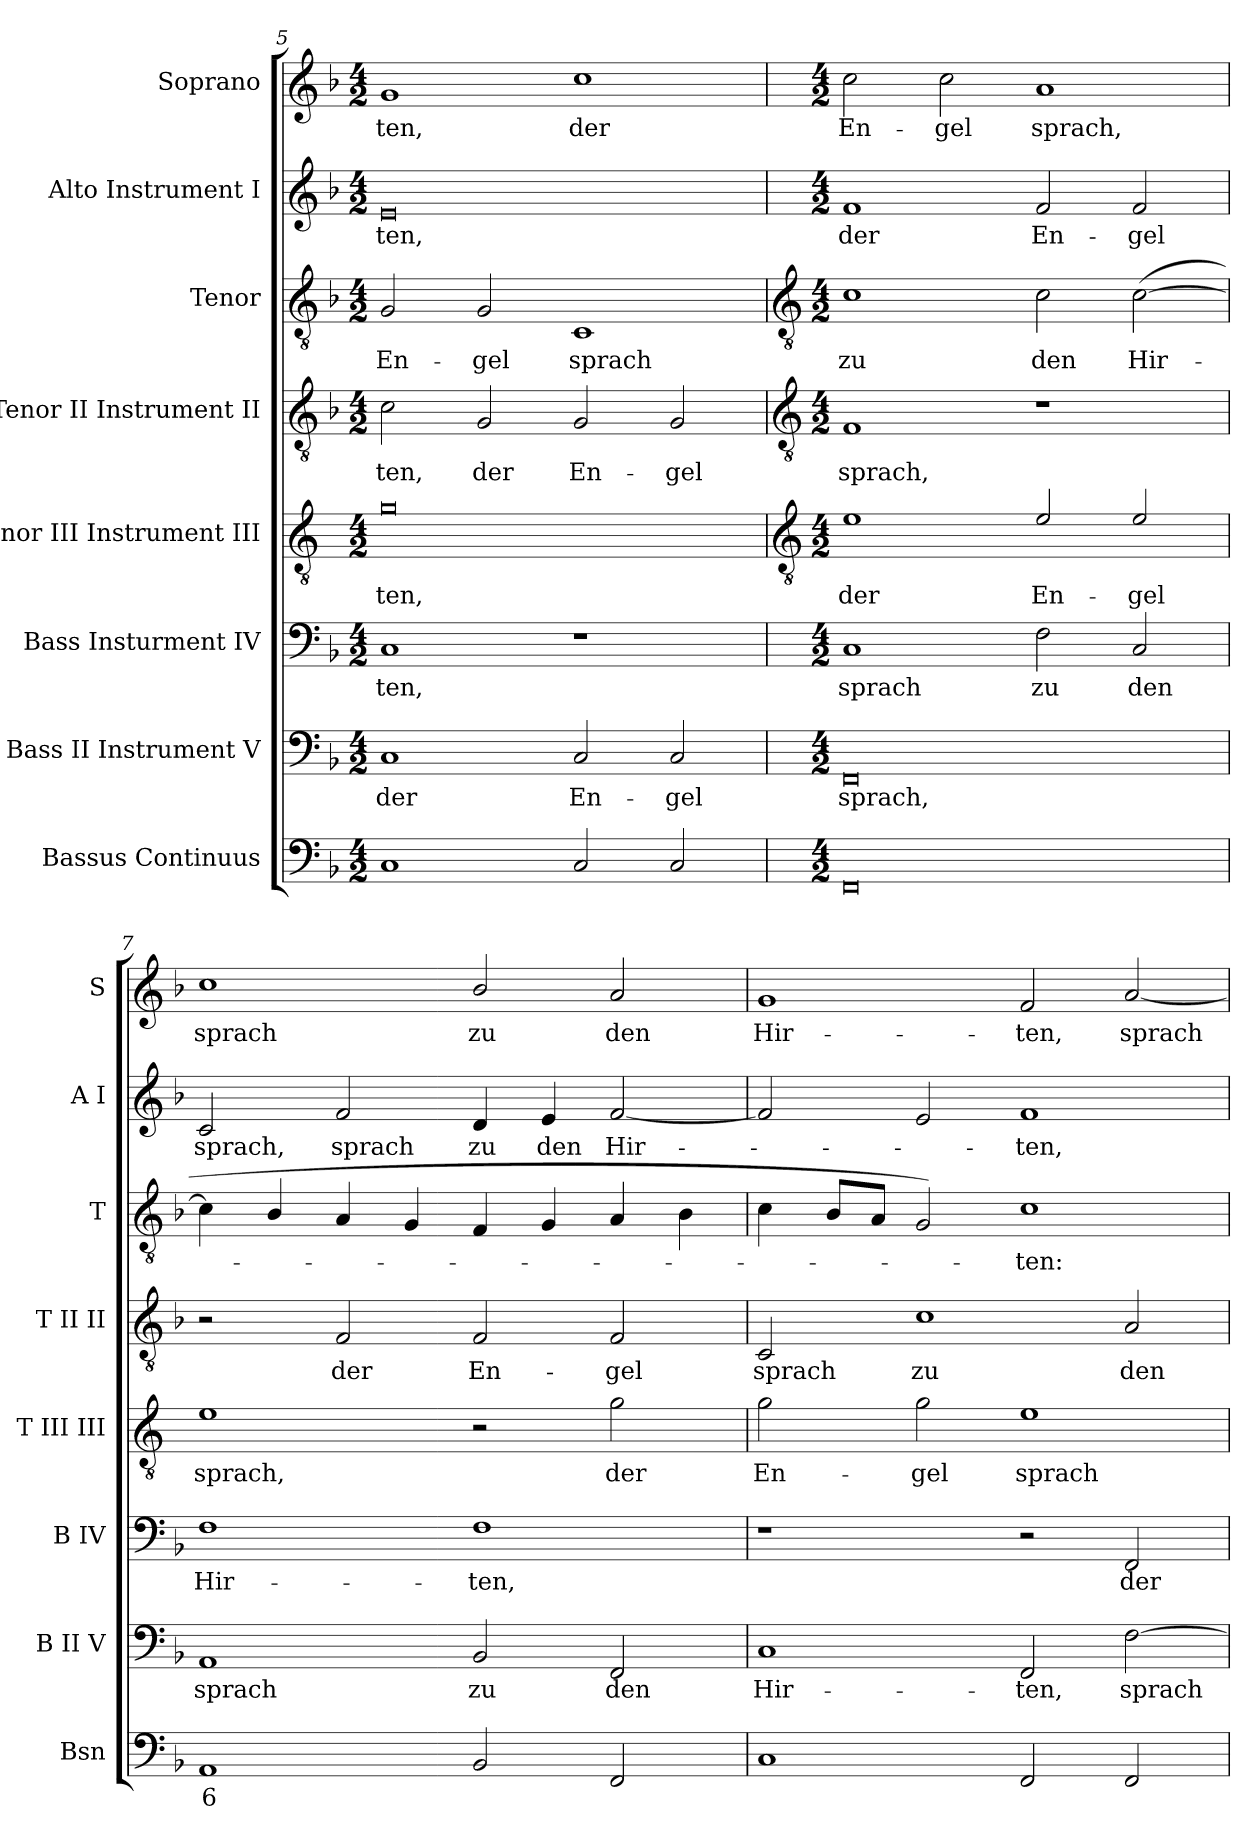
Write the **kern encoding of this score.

**kern	**text	**kern	**text	**kern	**text	**kern	**text	**kern	**text	**kern	**text	**kern	**text	**kern	**text
*part8	*part8	*part7	*part7	*part6	*part6	*part5	*part5	*part4	*part4	*part3	*part3	*part2	*part2	*part1	*part1
*staff8	*staff8	*staff7	*staff7	*staff6	*staff6	*staff5	*staff5	*staff4	*staff4	*staff3	*staff3	*staff2	*staff2	*staff1	*staff1
*I"Bassus Continuus	*	*I"Bass II Instrument V	*	*I"Bass Insturment IV	*	*I"Tenor III Instrument III	*	*I"Tenor II Instrument II	*	*I"Tenor	*	*I"Alto Instrument I	*	*I"Soprano	*
*I'Bsn	*	*I'B II V	*	*I'B IV	*	*I'T III III	*	*I'T II II	*	*I'T	*	*I'A I	*	*I'S	*
!!LO:PB:g=z
*clefF4	*	*clefF4	*	*clefF4	*	*clefGv2	*	*clefGv2	*	*clefGv2	*	*clefG2	*	*clefG2	*
*	*	*	*	*	*	*ITrd4c7	*	*	*	*	*	*	*	*	*
*k[b-]	*	*k[b-]	*	*k[b-]	*	*k[b-]	*	*k[b-]	*	*k[b-]	*	*k[b-]	*	*k[b-]	*
*F:	*	*F:	*	*F:	*	*F:	*	*F:	*	*F:	*	*F:	*	*F:	*
*M4/2	*	*M4/2	*	*M4/2	*	*M4/2	*	*M4/2	*	*M4/2	*	*M4/2	*	*M4/2	*
=5	=5	=5	=5	=5	=5	=5	=5	=5	=5	=5	=5	=5	=5	=5	=5
!	!	!	!LO:LY:b	!	!LO:LY:b	!	!LO:LY:b	!	!LO:LY:b	!	!LO:LY:b	!	!LO:LY:b	!	!LO:LY:b
1C	.	1C	der	1C	-ten,	0c	-ten,	2c\	ten,	2G/	En-	0e	-ten,	1g	-ten,
!	!	!	!	!	!	!	!	!	!LO:LY:b	!	!LO:LY:b	!	!	!	!
.	.	.	.	.	.	.	.	2G/	der	2G/	-gel	.	.	.	.
!	!	!	!LO:LY:b	!	!	!	!	!	!LO:LY:b	!	!LO:LY:b	!	!	!	!LO:LY:b
2C/	.	2C/	En-	1r	.	.	.	2G/	En-	1C	sprach	.	.	1cc	der
!	!	!	!LO:LY:b	!	!	!	!	!	!LO:LY:b	!	!	!	!	!	!
2C/	.	2C/	-gel	.	.	.	.	2G/	-gel	.	.	.	.	.	.
!!LO:LB:g=z
=6	=6	=6	=6	=6	=6	=6	=6	=6	=6	=6	=6	=6	=6	=6	=6
*	*	*	*	*	*	*clefGv2	*	*clefGv2	*	*clefGv2	*	*	*	*	*
*M4/2	*	*M4/2	*	*M4/2	*	*M4/2	*	*M4/2	*	*M4/2	*	*M4/2	*	*M4/2	*
!	!	!	!LO:LY:b	!	!LO:LY:b	!	!LO:LY:b	!	!LO:LY:b	!	!LO:LY:b	!	!LO:LY:b	!	!LO:LY:b
0FF	.	0FF	sprach,	1C	sprach	1A	der	1F	sprach,	1c	zu	1f	der	2cc\	En-
!	!	!	!	!	!	!	!	!	!	!	!	!	!	!	!LO:LY:b
.	.	.	.	.	.	.	.	.	.	.	.	.	.	2cc\	-gel
!	!	!	!	!	!LO:LY:b	!	!LO:LY:b	!	!	!	!LO:LY:b	!	!LO:LY:b	!	!LO:LY:b
.	.	.	.	2F\	zu	2A/	En-	1r	.	2c\	den	2f/	En-	1a	sprach,
!	!	!	!	!	!LO:LY:b	!	!LO:LY:b	!	!	!	!LO:LY:b	!	!LO:LY:b	!	!
.	.	.	.	2C/	den	2A/	-gel	.	.	(<[2c\	Hir-	2f/	-gel	.	.
=7	=7	=7	=7	=7	=7	=7	=7	=7	=7	=7	=7	=7	=7	=7	=7
!	!LO:LY:b	!	!LO:LY:b	!	!LO:LY:b	!	!LO:LY:b	!	!	!	!	!	!LO:LY:b	!	!LO:LY:b
1AA	6	1AA	sprach	1F	Hir-	1A	sprach,	2r	.	4c\]	.	2c/	sprach,	1cc	sprach
.	.	.	.	.	.	.	.	.	.	4B-/	.	.	.	.	.
!	!	!	!	!	!	!	!	!	!LO:LY:b	!	!	!	!LO:LY:b	!	!
.	.	.	.	.	.	.	.	2F/	der	4A/	.	2f/	sprach	.	.
.	.	.	.	.	.	.	.	.	.	4G/	.	.	.	.	.
!	!	!	!LO:LY:b	!	!LO:LY:b	!	!	!	!LO:LY:b	!	!	!	!LO:LY:b	!	!LO:LY:b
2BB-/	.	2BB-/	zu	1F	-ten,	2r	.	2F/	En-	4F/	.	4d/	zu	2b-/	zu
!	!	!	!	!	!	!	!	!	!	!	!	!	!LO:LY:b	!	!
.	.	.	.	.	.	.	.	.	.	4G/	.	4e/	den	.	.
!	!	!	!LO:LY:b	!	!	!	!LO:LY:b	!	!LO:LY:b	!	!	!	!LO:LY:b	!	!LO:LY:b
2FF/	.	2FF/	den	.	.	2c\	der	2F/	-gel	4A/	.	[2f/	Hir-	2a/	den
.	.	.	.	.	.	.	.	.	.	4B-\	.	.	.	.	.
=8	=8	=8	=8	=8	=8	=8	=8	=8	=8	=8	=8	=8	=8	=8	=8
!	!	!	!LO:LY:b	!	!	!	!LO:LY:b	!	!LO:LY:b	!	!	!	!	!	!LO:LY:b
1C	.	1C	Hir-	1r	.	2c\	En-	2C/	sprach	4c\	.	2f/]	.	1g	Hir-
.	.	.	.	.	.	.	.	.	.	8B-/L	.	.	.	.	.
.	.	.	.	.	.	.	.	.	.	8A/J	.	.	.	.	.
!	!	!	!	!	!	!	!LO:LY:b	!	!LO:LY:b	!	!	!	!	!	!
.	.	.	.	.	.	2c\	-gel	1c	zu	2G/)	.	2e/	.	.	.
!	!	!	!LO:LY:b	!	!	!	!LO:LY:b	!	!	!	!LO:LY:b	!	!LO:LY:b	!	!LO:LY:b
2FF/	.	2FF/	-ten,	2r	.	1A	sprach	.	.	1c	ten:	1f	ten,	2f/	-ten,
!	!	!	!LO:LY:b	!	!LO:LY:b	!	!	!	!LO:LY:b	!	!	!	!	!	!LO:LY:b
2FF/	.	[2F\	sprach	2FF/	der	.	.	2A/	den	.	.	.	.	[2a/	sprach
=	=	=	=	=	=	=	=	=	=	=	=	=	=	=	=
*-	*-	*-	*-	*-	*-	*-	*-	*-	*-	*-	*-	*-	*-	*-	*-
